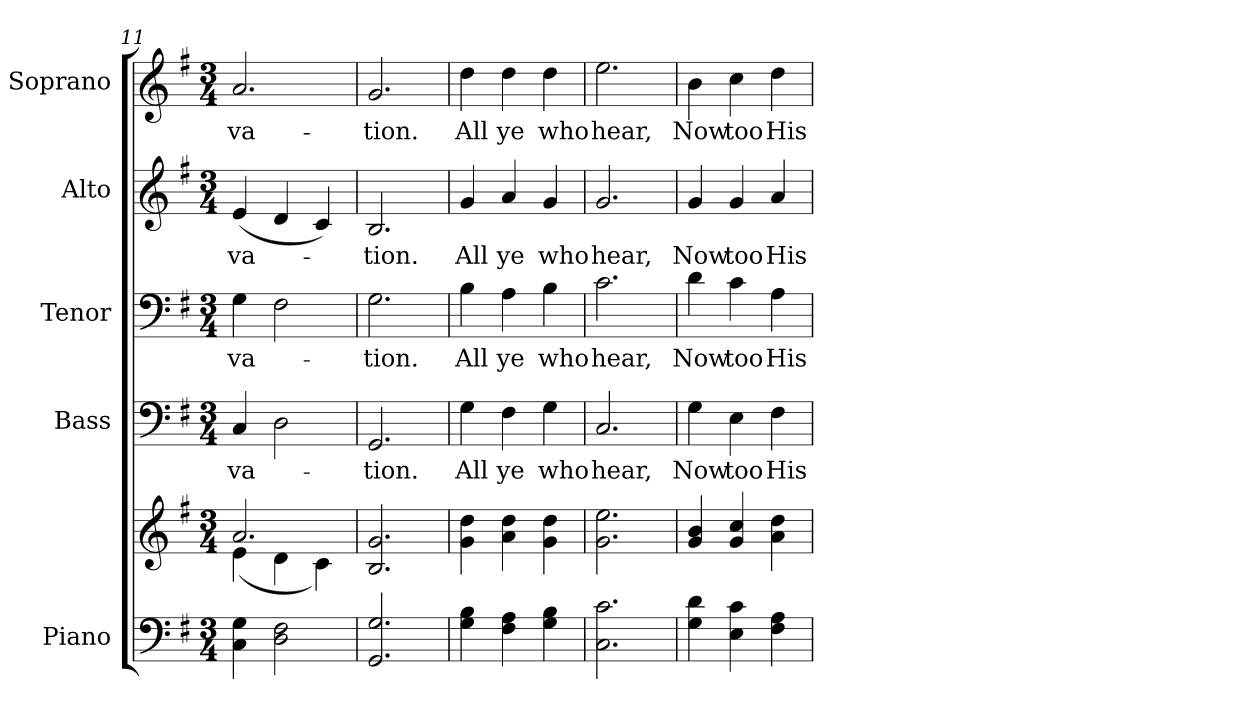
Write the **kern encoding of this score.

**kern	**kern	**kern	**text	**kern	**text	**kern	**text	**kern	**text
*part5	*part5	*part4	*part4	*part3	*part3	*part2	*part2	*part1	*part1
*staff6	*staff5	*staff4	*staff4	*staff3	*staff3	*staff2	*staff2	*staff1	*staff1
*I"Piano	*	*I"Bass	*	*I"Tenor	*	*I"Alto	*	*I"Soprano	*
*I'Pno.	*	*I'B.	*	*I'T.	*	*I'A.	*	*I'S.	*
*clefF4	*clefG2	*clefF4	*	*clefF4	*	*clefG2	*	*clefG2	*
*k[f#]	*k[f#]	*k[f#]	*	*k[f#]	*	*k[f#]	*	*k[f#]	*
*G:	*G:	*G:	*	*G:	*	*G:	*	*G:	*
*M3/4	*M3/4	*M3/4	*	*M3/4	*	*M3/4	*	*M3/4	*
=11	=11	=11	=11	=11	=11	=11	=11	=11	=11
*	*^	*	*	*	*	*	*	*	*
!	!	!	!	!LO:LY:b:color=#000000	!	!	!	!	!	!
!	!	!	!	!	!	!LO:LY:b:color=#000000	!	!	!	!
!	!	!	!	!	!	!	!	!LO:LY:b:color=#000000	!	!
!	!	!	!	!	!	!	!	!	!	!LO:LY:b:color=#000000
4Ci\ 4Gi	2.ai/	(4ei\	4Ci/	-va-	4Gi\	-va-	(4ei/	-va-	2.ai/	-va-
2Di\ 2F#i	.	4di\	2Di\	.	2F#i\	.	4di/	.	.	.
.	.	4ci\)	.	.	.	.	4ci/)	.	.	.
*	*v	*v	*	*	*	*	*	*	*	*
=12	=12	=12	=12	=12	=12	=12	=12	=12	=12
*	*^	*	*	*	*	*	*	*	*
!	!	!	!	!LO:LY:b:color=#000000	!	!	!	!	!	!
*	*v	*v	*	*	*	*	*	*	*	*
*	*^	*	*	*	*	*	*	*	*
!	!	!	!	!	!	!LO:LY:b:color=#000000	!	!	!	!
*	*v	*v	*	*	*	*	*	*	*	*
*	*^	*	*	*	*	*	*	*	*
!	!	!	!	!	!	!	!	!LO:LY:b:color=#000000	!	!
*	*v	*v	*	*	*	*	*	*	*	*
*	*^	*	*	*	*	*	*	*	*
!	!	!	!	!	!	!	!	!	!	!LO:LY:b:color=#000000
*	*v	*v	*	*	*	*	*	*	*	*
2.GGi/ 2.Gi	2.Bi/ 2.gi	2.GGi/	-tion.	2.Gi\	-tion.	2.Bi/	-tion.	2.gi/	-tion.
!!LO:PB:g=z
=13	=13	=13	=13	=13	=13	=13	=13	=13	=13
!	!	!	!LO:LY:b:color=#000000	!	!	!	!	!	!
!	!	!	!	!	!LO:LY:b:color=#000000	!	!	!	!
!	!	!	!	!	!	!	!LO:LY:b:color=#000000	!	!
!	!	!	!	!	!	!	!	!	!LO:LY:b:color=#000000
4Gi\ 4Bi	4gi\ 4ddi	4Gi\	All	4Bi\	All	4gi/	All	4ddi\	All
!	!	!	!LO:LY:b:color=#000000	!	!	!	!	!	!
!	!	!	!	!	!LO:LY:b:color=#000000	!	!	!	!
!	!	!	!	!	!	!	!LO:LY:b:color=#000000	!	!
!	!	!	!	!	!	!	!	!	!LO:LY:b:color=#000000
4F#i\ 4Ai	4ai\ 4ddi	4F#i\	ye	4Ai\	ye	4ai/	ye	4ddi\	ye
!	!	!	!LO:LY:b:color=#000000	!	!	!	!	!	!
!	!	!	!	!	!LO:LY:b:color=#000000	!	!	!	!
!	!	!	!	!	!	!	!LO:LY:b:color=#000000	!	!
!	!	!	!	!	!	!	!	!	!LO:LY:b:color=#000000
4Gi\ 4Bi	4gi\ 4ddi	4Gi\	who	4Bi\	who	4gi/	who	4ddi\	who
=14	=14	=14	=14	=14	=14	=14	=14	=14	=14
!	!	!	!LO:LY:b:color=#000000	!	!	!	!	!	!
!	!	!	!	!	!LO:LY:b:color=#000000	!	!	!	!
!	!	!	!	!	!	!	!LO:LY:b:color=#000000	!	!
!	!	!	!	!	!	!	!	!	!LO:LY:b:color=#000000
2.Ci\ 2.ci	2.gi\ 2.eei	2.Ci/	hear,	2.ci\	hear,	2.gi/	hear,	2.eei\	hear,
=15	=15	=15	=15	=15	=15	=15	=15	=15	=15
!	!	!	!LO:LY:b:color=#000000	!	!	!	!	!	!
!	!	!	!	!	!LO:LY:b:color=#000000	!	!	!	!
!	!	!	!	!	!	!	!LO:LY:b:color=#000000	!	!
!	!	!	!	!	!	!	!	!	!LO:LY:b:color=#000000
4Gi\ 4di	4gi/ 4bi	4Gi\	Now	4di\	Now	4gi/	Now	4bi\	Now
!	!	!	!LO:LY:b:color=#000000	!	!	!	!	!	!
!	!	!	!	!	!LO:LY:b:color=#000000	!	!	!	!
!	!	!	!	!	!	!	!LO:LY:b:color=#000000	!	!
!	!	!	!	!	!	!	!	!	!LO:LY:b:color=#000000
4Ei\ 4ci	4gi/ 4cci	4Ei\	too	4ci\	too	4gi/	too	4cci\	too
!	!	!	!LO:LY:b:color=#000000	!	!	!	!	!	!
!	!	!	!	!	!LO:LY:b:color=#000000	!	!	!	!
!	!	!	!	!	!	!	!LO:LY:b:color=#000000	!	!
!	!	!	!	!	!	!	!	!	!LO:LY:b:color=#000000
4F#i\ 4Ai	4ai\ 4ddi	4F#i\	His	4Ai\	His	4ai/	His	4ddi\	His
=	=	=	=	=	=	=	=	=	=
*-	*-	*-	*-	*-	*-	*-	*-	*-	*-
